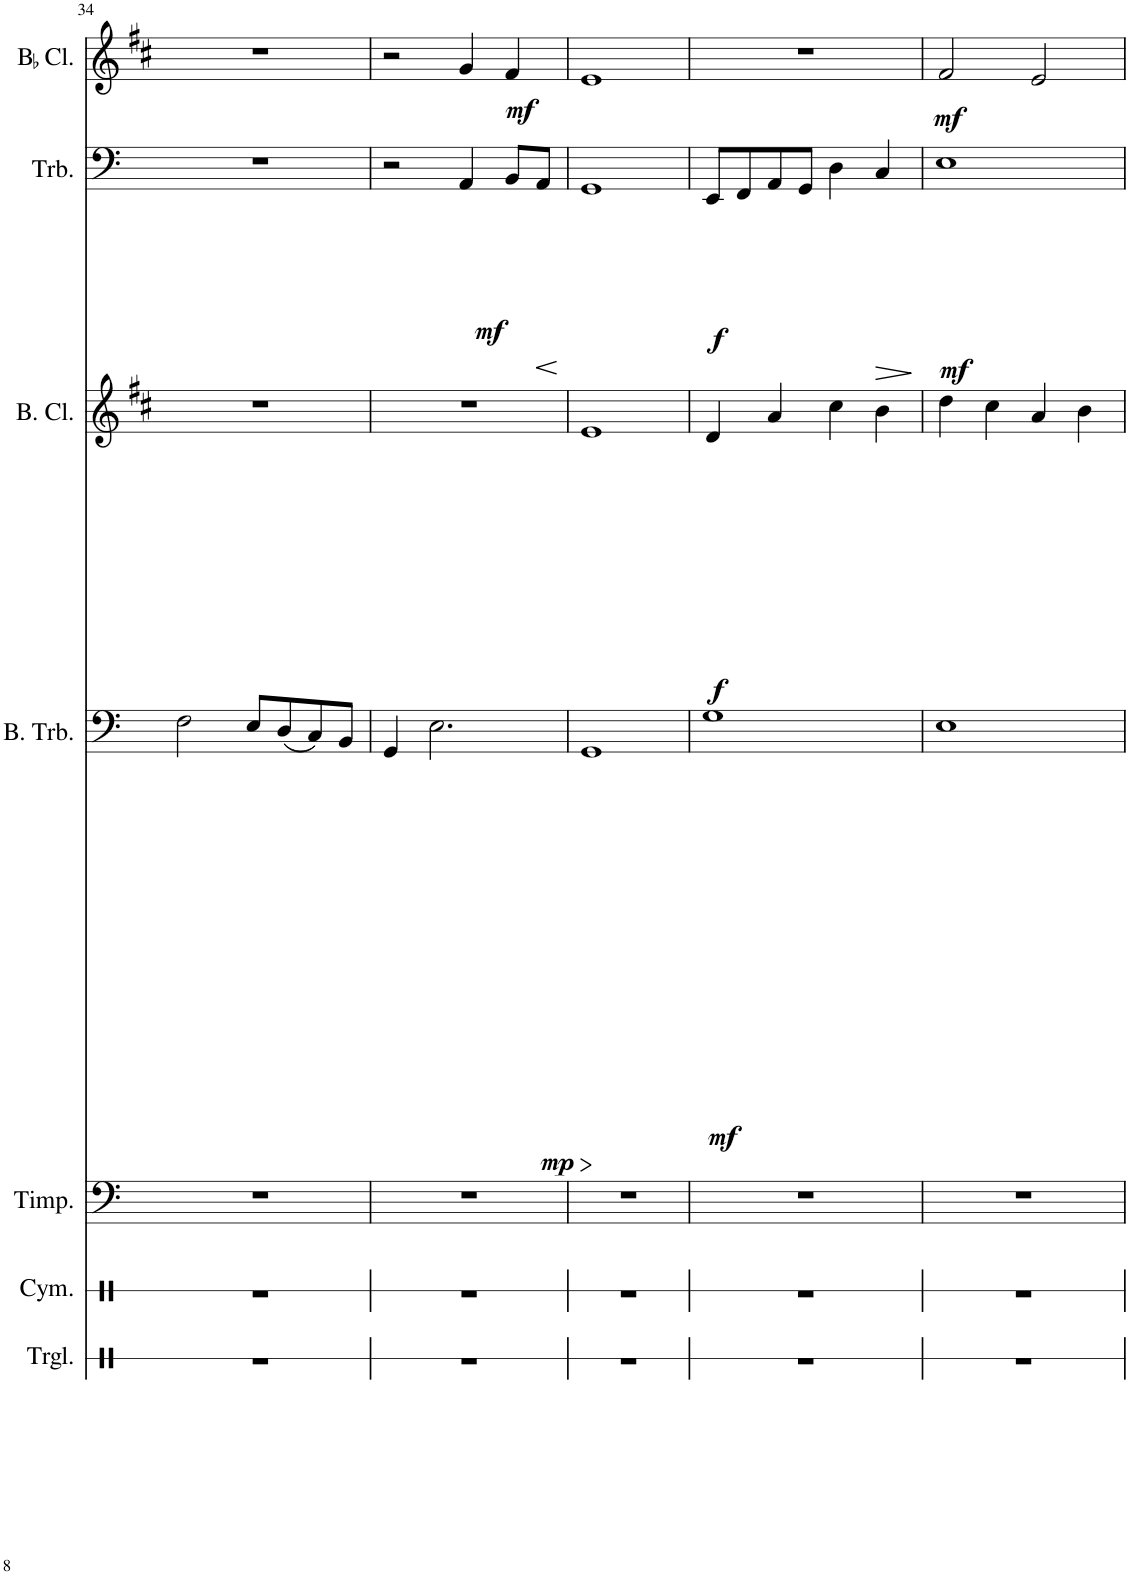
**kern	**kern	**kern	**kern	**dynam	**kern	**dynam	**kern	**dynam	**kern	**dynam
*part7	*part6	*part5	*part4	*part4	*part3	*part3	*part2	*part2	*part1	*part1
*staff7	*staff6	*staff5	*staff4	*staff4	*staff3	*staff3	*staff2	*staff2	*staff1	*staff1
*I"Triangle	*I"Cymbal	*I"Timpani	*I"Bass Trombone	*	*I"Bass Clarinet	*	*I"Trombone	*	*I"BaccidentalFlat Clarinet	*
*I'Trgl.	*I'Cym.	*I'Timp.	*I'B. Trb.	*	*I'B. Cl.	*	*I'Trb.	*	*I'BaccidentalFlat Cl.	*
!!LO:PB:g=z
*clefX	*clefX	*clefF4	*clefF4	*	*clefG2	*	*clefF4	*	*clefG2	*
*	*	*	*	*	*Trd8c14	*	*	*	*Trd1c2	*
*k[]	*k[]	*k[]	*k[]	*	*k[f#c#]	*	*k[]	*	*k[f#c#]	*
*M4/4	*M4/4	*M4/4	*M4/4	*	*M4/4	*	*M4/4	*	*M4/4	*
=34	=34	=34	=34	=34	=34	=34	=34	=34	=34	=34
1r	1r	1r	2F\	.	1r	.	1r	.	1r	.
.	.	.	8E/L	.	.	.	.	.	.	.
.	.	.	(8D/	.	.	.	.	.	.	.
.	.	.	8C/)	.	.	.	.	.	.	.
.	.	.	8BB/J	.	.	.	.	.	.	.
=35	=35	=35	=35	=35	=35	=35	=35	=35	=35	=35
1r	1r	1r	4GG/	.	1r	.	2r	.	2r	.
!	!	!	!	!LO:HP:b	!	!	!	!	!	!
!	!	!	!	!LO:DY:n=1:b	!	!	!	!	!	!
.	.	.	2.E\	> mp	.	.	.	.	.	.
!	!	!	!	!	!	!	!	!LO:DY:b	!	!LO:DY:b
.	.	.	.	.	.	.	4AA/	mf	4g/	mf
.	.	.	.	.	.	.	8BB/L	.	4f#/	.
!	!	!	!	!	!	!	!	!LO:HP:b	!	!
.	.	.	.	.	.	.	8AA/J	<	.	.
.	.	.	.	]	.	.	.	[	.	.
=36	=36	=36	=36	=36	=36	=36	=36	=36	=36	=36
1r	1r	1r	1GG	.	1e	.	1GG	.	1e	.
=37	=37	=37	=37	=37	=37	=37	=37	=37	=37	=37
!	!	!	!	!LO:DY:b	!	!LO:DY:b	!	!LO:DY:b	!	!
1r	1r	1r	1G	mf	4d/	f	8EE/L	f	1r	.
.	.	.	.	.	.	.	8FF/	.	.	.
.	.	.	.	.	4a/	.	8AA/	.	.	.
.	.	.	.	.	.	.	8GG/J	.	.	.
.	.	.	.	.	4cc#\	.	4D\	.	.	.
!	!	!	!	!	!	!	!	!LO:HP:b	!	!
.	.	.	.	.	4b\	.	4C/	>	.	.
.	.	.	.	.	.	.	.	]	.	.
=38	=38	=38	=38	=38	=38	=38	=38	=38	=38	=38
!	!	!	!	!	!	!	!	!LO:DY:b	!	!LO:DY:b
1r	1r	1r	1E	.	4dd\	.	1E	mf	2f#/	mf
.	.	.	.	.	4cc#\	.	.	.	.	.
.	.	.	.	.	4a/	.	.	.	2e/	.
.	.	.	.	.	4b\	.	.	.	.	.
=	=	=	=	=	=	=	=	=	=	=
*-	*-	*-	*-	*-	*-	*-	*-	*-	*-	*-
